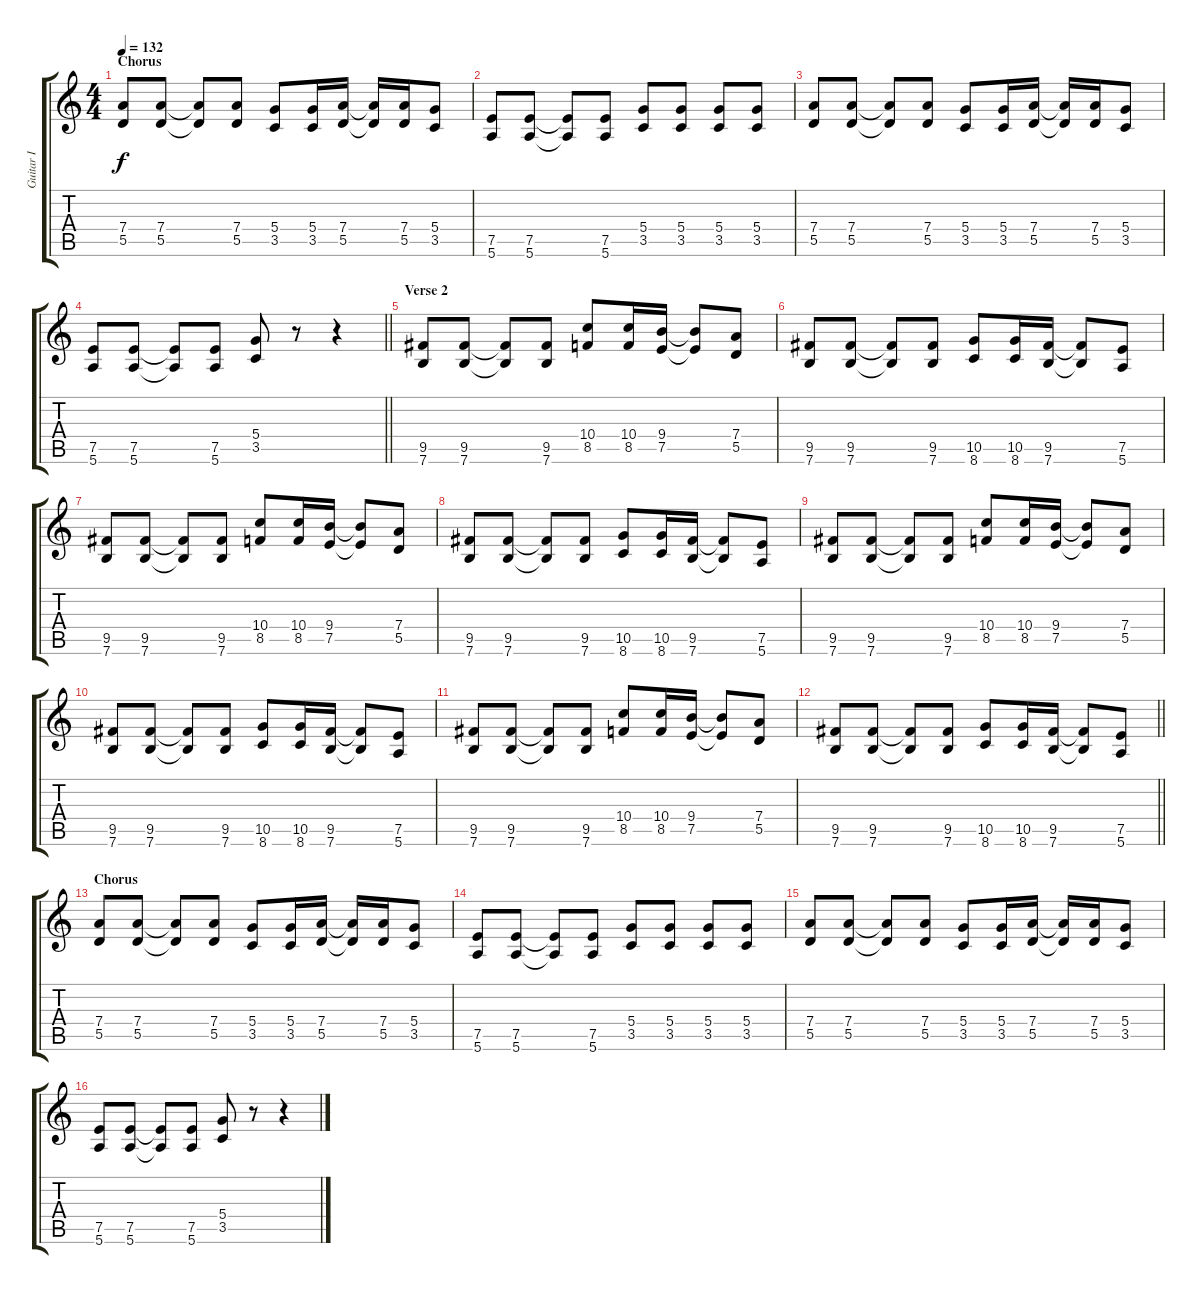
\track ("Guitar I" "Guitar I") {instrument distortionguitar}
\staff {score tabs}
\tuning (E4 B3 G3 D3 A2 E2) {hide}
\ts (4 4)
\section ("" "Chorus")
\tempo 132
\clef g2
\ks c
(7.4 5.5).8{dy f} (7.4 5.5).8 (7.4{t} 5.5{t}).8 (7.4 5.5).8 (5.4 3.5).8 (5.4 3.5).16 (7.4 5.5).16 (7.4{t} 5.5{t}).16 (7.4 5.5).16 (5.4 3.5).8 |
(7.5 5.6).8 (7.5 5.6).8 (7.5{t} 5.6{t}).8 (7.5 5.6).8 (5.4 3.5).8 (5.4 3.5).8 (5.4 3.5).8 (5.4 3.5).8 |
(7.4 5.5).8 (7.4 5.5).8 (7.4{t} 5.5{t}).8 (7.4 5.5).8 (5.4 3.5).8 (5.4 3.5).16 (7.4 5.5).16 (7.4{t} 5.5{t}).16 (7.4 5.5).16 (5.4 3.5).8 |
\barLineRight lightlight
(7.5 5.6).8 (7.5 5.6).8 (7.5{t} 5.6{t}).8 (7.5 5.6).8 (5.4 3.5).8 r.8 r.4 |
\section ("" "Verse 2")
(9.5 7.6).8 (9.5 7.6).8 (9.5{t} 7.6{t}).8 (9.5 7.6).8 (10.4 8.5).8 (10.4 8.5).16 (9.4 7.5).16 (9.4{t} 7.5{t}).8 (7.4 5.5).8 |
(9.5 7.6).8 (9.5 7.6).8 (9.5{t} 7.6{t}).8 (9.5 7.6).8 (10.5 8.6).8 (10.5 8.6).16 (9.5 7.6).16 (9.5{t} 7.6{t}).8 (7.5 5.6).8 |
(9.5 7.6).8 (9.5 7.6).8 (9.5{t} 7.6{t}).8 (9.5 7.6).8 (10.4 8.5).8 (10.4 8.5).16 (9.4 7.5).16 (9.4{t} 7.5{t}).8 (7.4 5.5).8 |
(9.5 7.6).8 (9.5 7.6).8 (9.5{t} 7.6{t}).8 (9.5 7.6).8 (10.5 8.6).8 (10.5 8.6).16 (9.5 7.6).16 (9.5{t} 7.6{t}).8 (7.5 5.6).8 |
(9.5 7.6).8 (9.5 7.6).8 (9.5{t} 7.6{t}).8 (9.5 7.6).8 (10.4 8.5).8 (10.4 8.5).16 (9.4 7.5).16 (9.4{t} 7.5{t}).8 (7.4 5.5).8 |
(9.5 7.6).8 (9.5 7.6).8 (9.5{t} 7.6{t}).8 (9.5 7.6).8 (10.5 8.6).8 (10.5 8.6).16 (9.5 7.6).16 (9.5{t} 7.6{t}).8 (7.5 5.6).8 |
(9.5 7.6).8 (9.5 7.6).8 (9.5{t} 7.6{t}).8 (9.5 7.6).8 (10.4 8.5).8 (10.4 8.5).16 (9.4 7.5).16 (9.4{t} 7.5{t}).8 (7.4 5.5).8 |
\barLineRight lightlight
(9.5 7.6).8 (9.5 7.6).8 (9.5{t} 7.6{t}).8 (9.5 7.6).8 (10.5 8.6).8 (10.5 8.6).16 (9.5 7.6).16 (9.5{t} 7.6{t}).8 (7.5 5.6).8 |
\section ("" "Chorus")
(7.4 5.5).8 (7.4 5.5).8 (7.4{t} 5.5{t}).8 (7.4 5.5).8 (5.4 3.5).8 (5.4 3.5).16 (7.4 5.5).16 (7.4{t} 5.5{t}).16 (7.4 5.5).16 (5.4 3.5).8 |
(7.5 5.6).8 (7.5 5.6).8 (7.5{t} 5.6{t}).8 (7.5 5.6).8 (5.4 3.5).8 (5.4 3.5).8 (5.4 3.5).8 (5.4 3.5).8 |
(7.4 5.5).8 (7.4 5.5).8 (7.4{t} 5.5{t}).8 (7.4 5.5).8 (5.4 3.5).8 (5.4 3.5).16 (7.4 5.5).16 (7.4{t} 5.5{t}).16 (7.4 5.5).16 (5.4 3.5).8 |
(7.5 5.6).8 (7.5 5.6).8 (7.5{t} 5.6{t}).8 (7.5 5.6).8 (5.4 3.5).8 r.8 r.4
